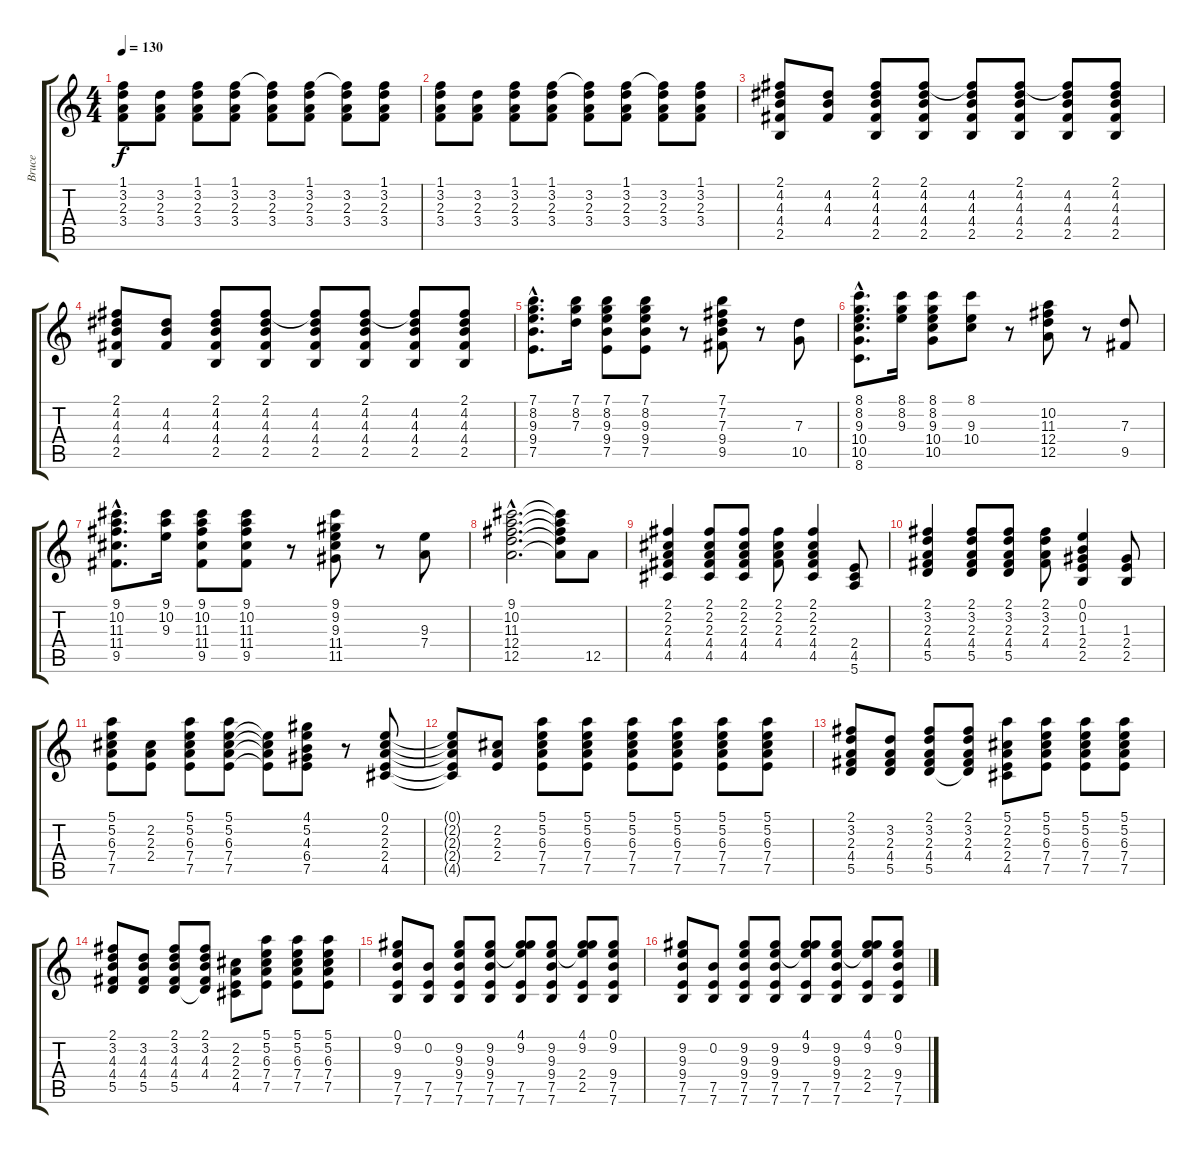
\track ("Bruce" "Bruce") {instrument acousticguitarsteel}
\staff {score tabs}
\tuning (E4 B3 G3 D3 A2 E2) {hide}
\ts (4 4)
\tempo 130
\clef g2
\ks c
(1.1 3.2 2.3 3.4).8{dy f} (3.2 2.3 3.4).8 (1.1 3.2 2.3 3.4).8 (1.1 3.2 2.3 3.4).8 (1.1{t} 3.2 2.3 3.4).8 (1.1 3.2 2.3 3.4).8 (1.1{t} 3.2 2.3 3.4).8 (1.1 3.2 2.3 3.4).8 |
(1.1 3.2 2.3 3.4).8 (3.2 2.3 3.4).8 (1.1 3.2 2.3 3.4).8 (1.1 3.2 2.3 3.4).8 (1.1{t} 3.2 2.3 3.4).8 (1.1 3.2 2.3 3.4).8 (1.1{t} 3.2 2.3 3.4).8 (1.1 3.2 2.3 3.4).8 |
(2.1 4.2 4.3 4.4 2.5).8 (4.2 4.3 4.4).8 (2.1 4.2 4.3 4.4 2.5).8 (2.1 4.2 4.3 4.4 2.5).8 (2.1{t} 4.2 4.3 4.4 2.5).8 (2.1 4.2 4.3 4.4 2.5).8 (2.1{t} 4.2 4.3 4.4 2.5).8 (2.1 4.2 4.3 4.4 2.5).8 |
(2.1 4.2 4.3 4.4 2.5).8 (4.2 4.3 4.4).8 (2.1 4.2 4.3 4.4 2.5).8 (2.1 4.2 4.3 4.4 2.5).8 (2.1{t} 4.2 4.3 4.4 2.5).8 (2.1 4.2 4.3 4.4 2.5).8 (2.1{t} 4.2 4.3 4.4 2.5).8 (2.1 4.2 4.3 4.4 2.5).8 |
(7.1{hac} 8.2{hac} 9.3{hac} 9.4{hac} 7.5{hac}).8{d} (7.1 8.2 7.3).16 (7.1 8.2 9.3 9.4 7.5).8 (7.1 8.2 9.3 9.4 7.5).8 r.8 (7.1 7.2 7.3 9.4 9.5).8 r.8 (7.3 10.5).8 |
(8.1{hac} 8.2{hac} 9.3{hac} 10.4{hac} 10.5{hac} 8.6{hac}).8{d} (8.1 8.2 9.3).16 (8.1 8.2 9.3 10.4 10.5).8 (8.1 9.3 10.4).8 r.8 (10.2 11.3 12.4 12.5).8 r.8 (7.3 9.5).8 |
(9.1{hac} 10.2{hac} 11.3{hac} 11.4{hac} 9.5{hac}).8{d} (9.1 10.2 9.3).16 (9.1 10.2 11.3 11.4 9.5).8 (9.1 10.2 11.3 11.4 9.5).8 r.8 (9.1 9.2 9.3 11.4 11.5).8 r.8 (9.3 7.4).8 |
(9.1{hac} 10.2{hac} 11.3{hac} 12.4{hac} 12.5{hac}).2{d} (9.1{t} 10.2{t} 11.3{t} 12.4{t} 12.5{t}).8 12.5.8 |
(2.1 2.2 2.3 4.4 4.5).4 (2.1 2.2 2.3 4.4 4.5).8 (2.1 2.2 2.3 4.4 4.5).8 (2.1 2.2 2.3 4.4).8 (2.1 2.2 2.3 4.4 4.5).4 (2.4 4.5 5.6).8 |
(2.1 3.2 2.3 4.4 5.5).4 (2.1 3.2 2.3 4.4 5.5).8 (2.1 3.2 2.3 4.4 5.5).8 (2.1 3.2 2.3 4.4).8 (0.1 0.2 1.3 2.4 2.5).4 (1.3 2.4 2.5).8 |
(5.1 5.2 6.3 7.4 7.5).8 (2.2 2.3 2.4).8 (5.1 5.2 6.3 7.4 7.5).8 (5.1 5.2 6.3 7.4 7.5).8 (5.2{t} 6.3{t} 7.4{t} 7.5{t}).8 (4.1 5.2 4.3 6.4 7.5).8 r.8 (0.1 2.2 2.3 2.4 4.5).8 |
(0.1{t} 2.2{t} 2.3{t} 2.4{t} 4.5{t}).8 (2.2 2.3 2.4).8 (5.1 5.2 6.3 7.4 7.5).8 (5.1 5.2 6.3 7.4 7.5).8 (5.1 5.2 6.3 7.4 7.5).8 (5.1 5.2 6.3 7.4 7.5).8 (5.1 5.2 6.3 7.4 7.5).8 (5.1 5.2 6.3 7.4 7.5).8 |
(2.1 3.2 2.3 4.4 5.5).8 (3.2 2.3 4.4 5.5).8 (2.1 3.2 2.3 4.4 5.5).8 (2.1 3.2 2.3 4.4 5.5{t}).8 (5.1 2.2 2.3 2.4 4.5).8 (5.1 5.2 6.3 7.4 7.5).8 (5.1 5.2 6.3 7.4 7.5).8 (5.1 5.2 6.3 7.4 7.5).8 |
(2.1 3.2 4.3 4.4 5.5).8 (3.2 4.3 4.4 5.5).8 (2.1 3.2 4.3 4.4 5.5).8 (2.1 3.2 4.3 4.4 5.5{t}).8 (2.2 2.3 2.4 4.5).8 (5.1 5.2 6.3 7.4 7.5).8 (5.1 5.2 6.3 7.4 7.5).8 (5.1 5.2 6.3 7.4 7.5).8 |
(0.1 9.2 9.4 7.5 7.6).8 (0.2 7.5 7.6).8 (9.2 9.3 9.4 7.5 7.6).8 (9.2 9.3 9.4 7.5 7.6).8 (4.1 9.2 9.3{t} 7.5 7.6).8 (9.2 9.3 9.4 7.5 7.6).8 (4.1 9.2 9.3{t} 2.4 2.5).8 (0.1 9.2 9.4 7.5 7.6).8 |
(9.2 9.3 9.4 7.5 7.6).8 (0.2 7.5 7.6).8 (9.2 9.3 9.4 7.5 7.6).8 (9.2 9.3 9.4 7.5 7.6).8 (4.1 9.2 9.3{t} 7.5 7.6).8 (9.2 9.3 9.4 7.5 7.6).8 (4.1 9.2 9.3{t} 2.4 2.5).8 (0.1 9.2 9.4 7.5 7.6).8
